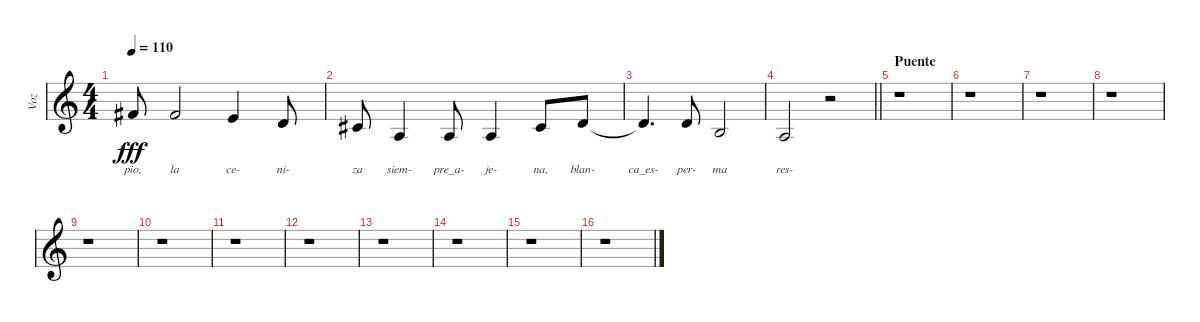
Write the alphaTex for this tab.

\track ("Voz" "Voz") {instrument oboe}
\staff {score}
\tuning (E4 B3 G3 D3 A2 E2) {hide}
\ts (4 4)
\tempo 110
\clef g2
\ks c
2.1{t}.8{lyrics (0 "pio,") lyrics (1 "") lyrics (2 "") lyrics (3 "") lyrics (4 "") dy fff} 2.1.2{lyrics (0 "la") lyrics (1 "") lyrics (2 "") lyrics (3 "") lyrics (4 "")} 0.1.4{lyrics (0 "ce-") lyrics (1 "") lyrics (2 "") lyrics (3 "") lyrics (4 "")} 3.2.8{lyrics (0 "ni-") lyrics (1 "") lyrics (2 "") lyrics (3 "") lyrics (4 "")} |
2.2.8{lyrics (0 "za") lyrics (1 "") lyrics (2 "") lyrics (3 "") lyrics (4 "")} 2.3.4{lyrics (0 "siem-") lyrics (1 "") lyrics (2 "") lyrics (3 "") lyrics (4 "")} 2.3.8{lyrics (0 "pre_a-") lyrics (1 "") lyrics (2 "") lyrics (3 "") lyrics (4 "")} 2.3.4{lyrics (0 "je-") lyrics (1 "") lyrics (2 "") lyrics (3 "") lyrics (4 "")} 2.2.8{lyrics (0 "na,") lyrics (1 "") lyrics (2 "") lyrics (3 "") lyrics (4 "")} 3.2.8{lyrics (0 "blan-") lyrics (1 "") lyrics (2 "") lyrics (3 "") lyrics (4 "")} |
3.2{t}.4{d lyrics (0 "ca_es-") lyrics (1 "") lyrics (2 "") lyrics (3 "") lyrics (4 "")} 3.2.8{lyrics (0 "per-") lyrics (1 "") lyrics (2 "") lyrics (3 "") lyrics (4 "")} 0.2.2{lyrics (0 "ma") lyrics (1 "") lyrics (2 "") lyrics (3 "") lyrics (4 "")} |
\barLineRight lightlight
2.3.2{lyrics (0 "res-") lyrics (1 "") lyrics (2 "") lyrics (3 "") lyrics (4 "")} r.2 |
\section ("" "Puente")
r.1 |
r.1 |
r.1 |
r.1 |
r.1 |
r.1 |
r.1 |
r.1 |
r.1 |
r.1 |
r.1 |
r.1
